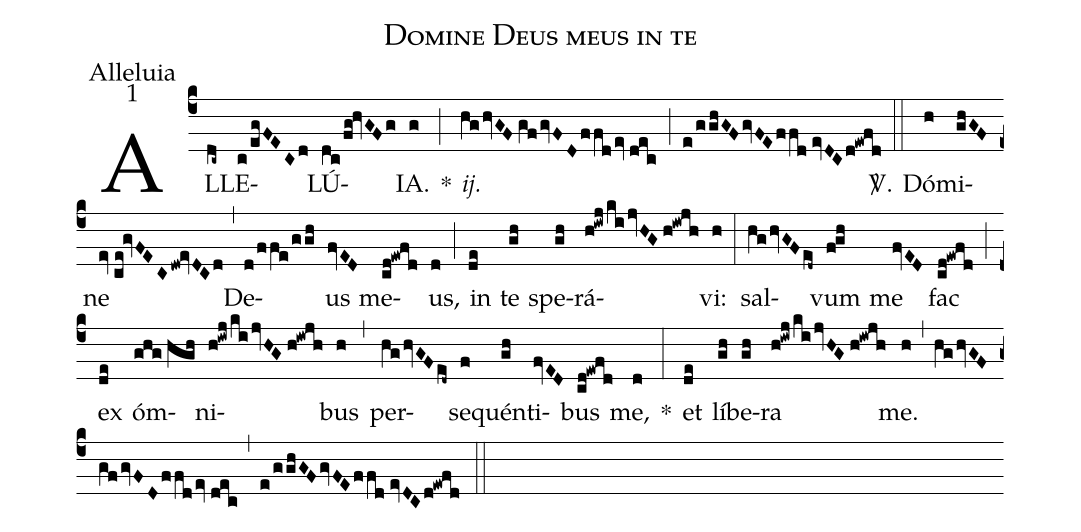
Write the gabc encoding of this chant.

name:Domine Deus meus in te;
office-part:Alleluia;
mode:1;
%%
(c4) AL(dc~)LE(c/egFECd)LÚ(dc/fg!hvGFg)IA.(g) *(;) <i>ij.</i>(hg/hvGF//gf/gvFD/ffd/ev//dec) (;) (e/gghGF/gvFE/ffd//evDC/d!ewfd) <sp>V/</sp>.(::) Dó(h)mi(ghGF)ne(ev//ce!gvFEC/dw!evDCd) (,) De(d/ffe/ggh)us(fvED) me(cd!ewfd)us,(d) (;) in(de) te(gh) spe(gh)rá(h!iwj/ki/jvHG//h!iwjh)vi:(h) (:) sal(hg/hvGF/ed~)vum(f!gh) me(fvED) fac(cd!ewfd) (;) ex(de) óm(ghg//hgh)ni(h!iwj/ki/jvHG//h!iwjh)bus(h) (,) per(hg/hvGF/ed~)se(f)quén(gh)ti(fvED)bus(cd!ewfd) me,(d) *(:) et(de) lí(gh)be(gh)ra(h!iwj/ki/jvHG//h!iwjh) me.(h) (,) (hg/hvGF//gf/gvFD/ffd/ev//dec) (,) (e/gghGF/gvFE/ffd//evDC/d!ewfd) (::)
